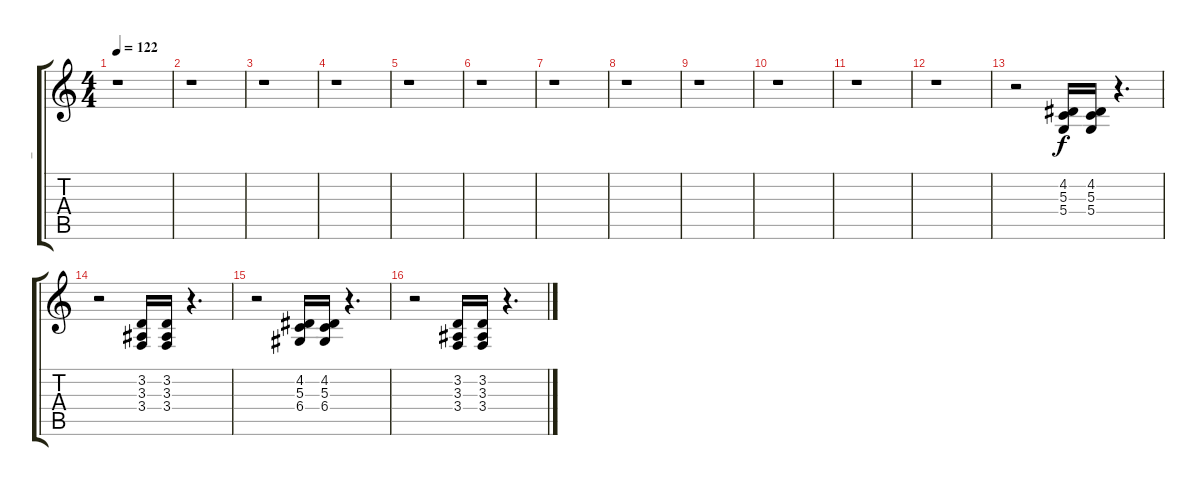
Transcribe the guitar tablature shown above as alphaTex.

\track ("_" "_") {instrument fx7echoes}
\staff {score tabs}
\tuning (E4 B3 G3 D3 A2 E2) {hide}
\ts (4 4)
\tempo 122
\clef g2
\ks c
r.1{dy ff} |
r.1 |
r.1 |
r.1 |
r.1 |
r.1 |
r.1 |
r.1 |
r.1 |
r.1 |
r.1 |
r.1 |
r.2 (4.2 5.3 5.4).16{dy f} (4.2 5.3 5.4).16 r.4{d} |
r.2 (3.2 3.3 3.4).16 (3.2 3.3 3.4).16 r.4{d} |
r.2 (4.2 5.3 6.4).16 (4.2 5.3 6.4).16 r.4{d} |
r.2 (3.2 3.3 3.4).16 (3.2 3.3 3.4).16 r.4{d}
